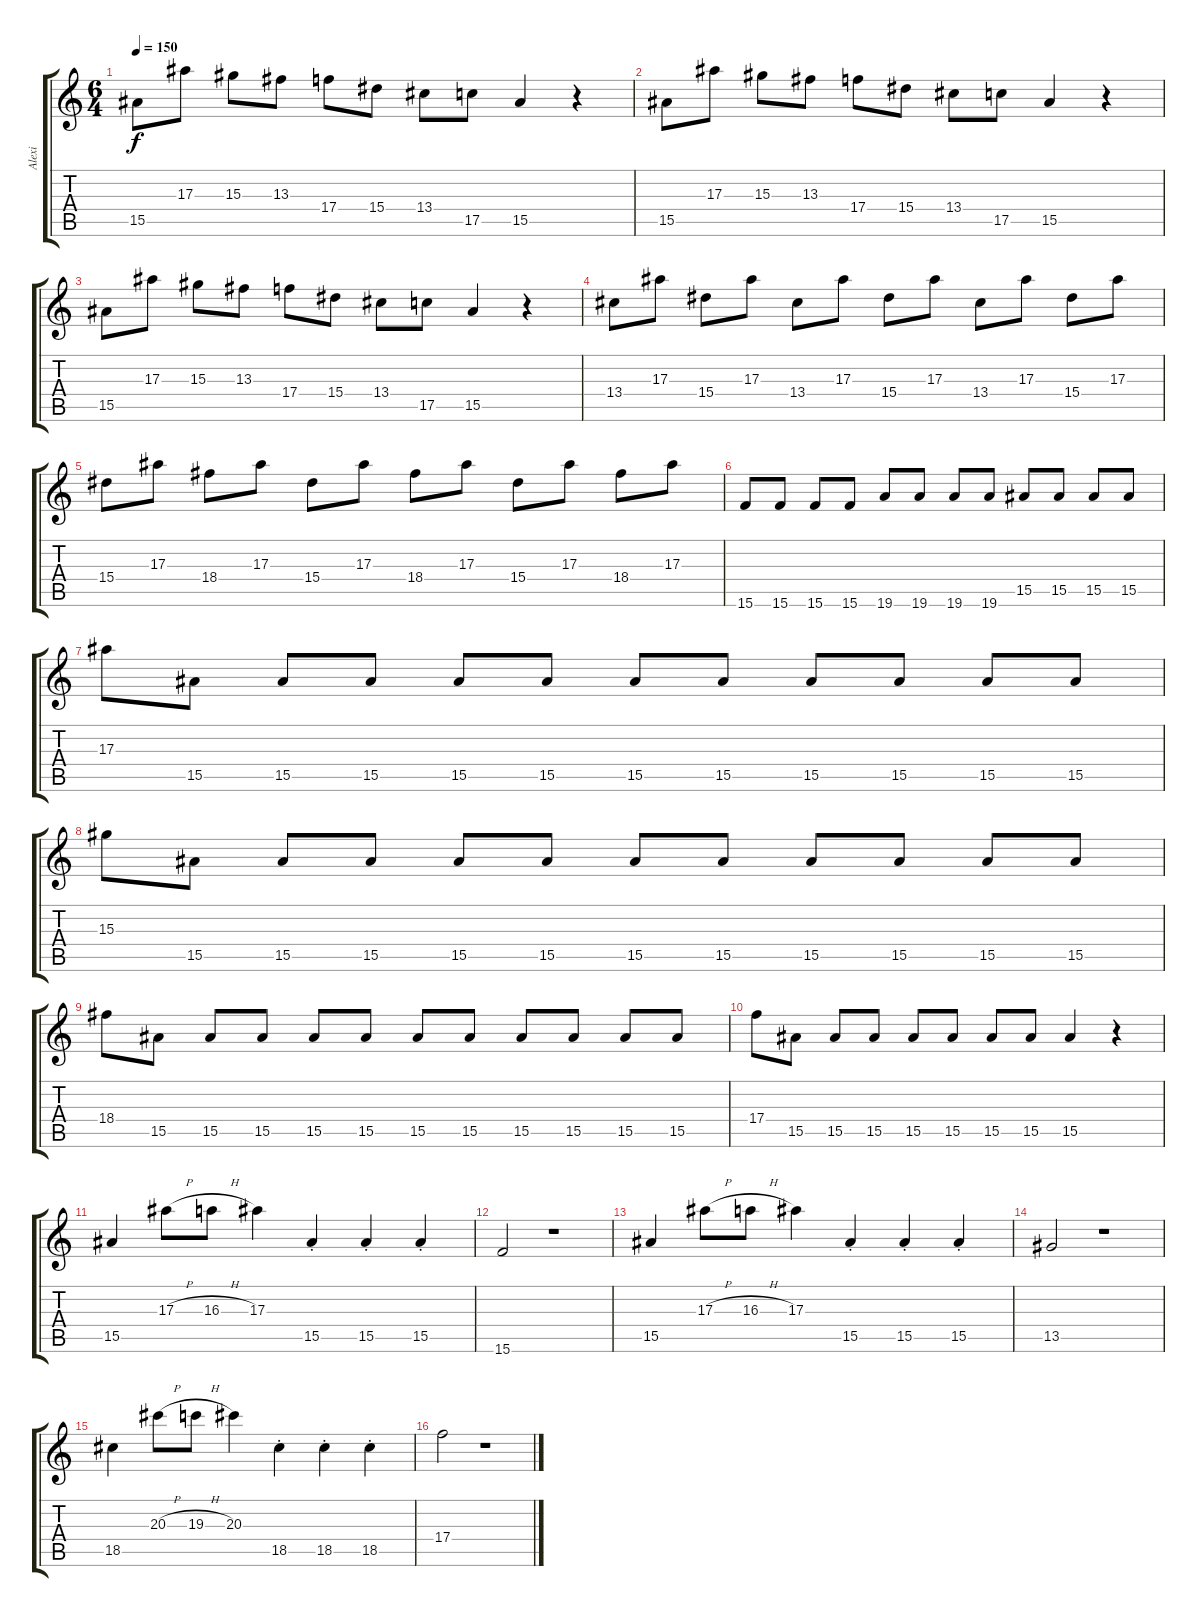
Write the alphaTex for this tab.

\track ("Alexi" "Alexi") {instrument distortionguitar}
\staff {score tabs}
\tuning (D4 A3 F3 C3 G2 D2) {hide}
\ts (6 4)
\tempo 150
\clef g2
\ks c
15.5.8{dy f} 17.3.8 15.3.8 13.3.8 17.4.8 15.4.8 13.4.8 17.5.8 15.5.4 r.4 |
15.5.8 17.3.8 15.3.8 13.3.8 17.4.8 15.4.8 13.4.8 17.5.8 15.5.4 r.4 |
15.5.8 17.3.8 15.3.8 13.3.8 17.4.8 15.4.8 13.4.8 17.5.8 15.5.4 r.4 |
13.4.8 17.3.8 15.4.8 17.3.8 13.4.8 17.3.8 15.4.8 17.3.8 13.4.8 17.3.8 15.4.8 17.3.8 |
15.4.8 17.3.8 18.4.8 17.3.8 15.4.8 17.3.8 18.4.8 17.3.8 15.4.8 17.3.8 18.4.8 17.3.8 |
15.6.8 15.6.8 15.6.8 15.6.8 19.6.8 19.6.8 19.6.8 19.6.8 15.5.8 15.5.8 15.5.8 15.5.8 |
17.3.8 15.5.8 15.5.8 15.5.8 15.5.8 15.5.8 15.5.8 15.5.8 15.5.8 15.5.8 15.5.8 15.5.8 |
15.3.8 15.5.8 15.5.8 15.5.8 15.5.8 15.5.8 15.5.8 15.5.8 15.5.8 15.5.8 15.5.8 15.5.8 |
18.4.8 15.5.8 15.5.8 15.5.8 15.5.8 15.5.8 15.5.8 15.5.8 15.5.8 15.5.8 15.5.8 15.5.8 |
17.4.8 15.5.8 15.5.8 15.5.8 15.5.8 15.5.8 15.5.8 15.5.8 15.5.4 r.4 |
15.5.4 17.3{h}.8 16.3{h}.8 17.3.4 15.5{st}.4 15.5{st}.4 15.5{st}.4 |
15.6.2 r.1 |
15.5.4 17.3{h}.8 16.3{h}.8 17.3.4 15.5{st}.4 15.5{st}.4 15.5{st}.4 |
13.5.2 r.1 |
18.5.4 20.3{h}.8 19.3{h}.8 20.3.4 18.5{st}.4 18.5{st}.4 18.5{st}.4 |
17.4.2 r.1
